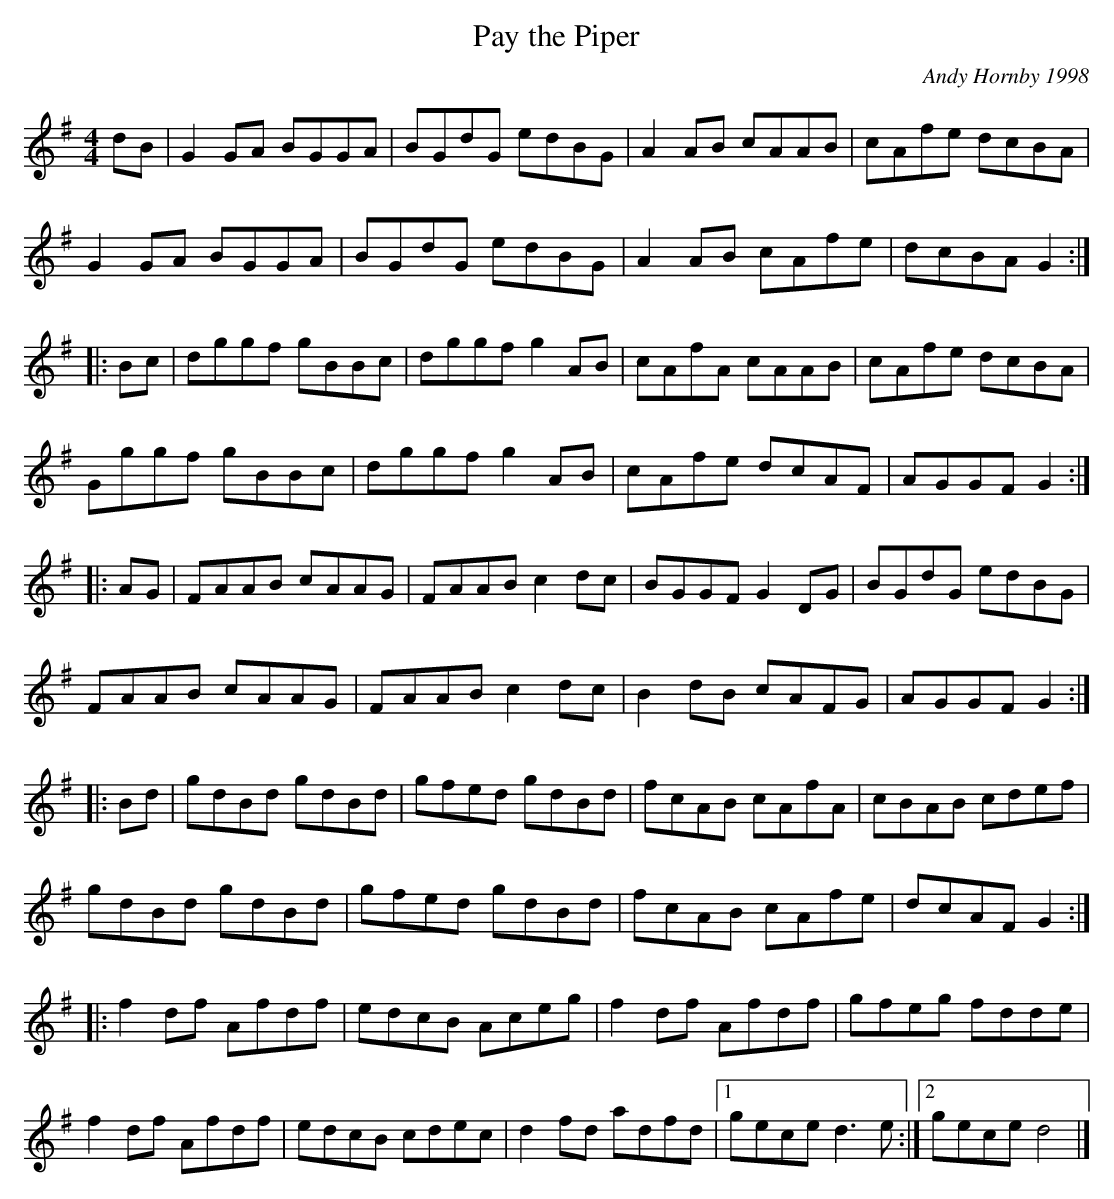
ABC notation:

X:1
T:Pay the Piper
C:Andy Hornby 1998
L:1/8
M:4/4
K:G
dB|G2GA BGGA|BGdG edBG|A2AB cAAB|cAfe dcBA|
G2GA BGGA|BGdG edBG|A2AB cAfe|dcBA G2:|
|:Bc|dggf gBBc|dggf g2AB|cAfA cAAB|cAfe dcBA|
Gggf gBBc|dggf g2AB|cAfe dcAF|AGGF G2:|
|:AG|FAAB cAAG|FAAB c2dc|BGGF G2DG|BGdG edBG|
FAAB cAAG|FAAB c2dc|B2dB cAFG|AGGF G2:|
|:Bd|gdBd gdBd|gfed gdBd|fcAB cAfA|cBAB cdef|
gdBd gdBd|gfed gdBd|fcAB cAfe|dcAF G2:|
|:f2df Afdf|edcB Aceg|f2df Afdf|gfeg fdde|
f2df Afdf|edcB cdec|d2fd adfd|[1gece d3e:|[2gece d4|]
